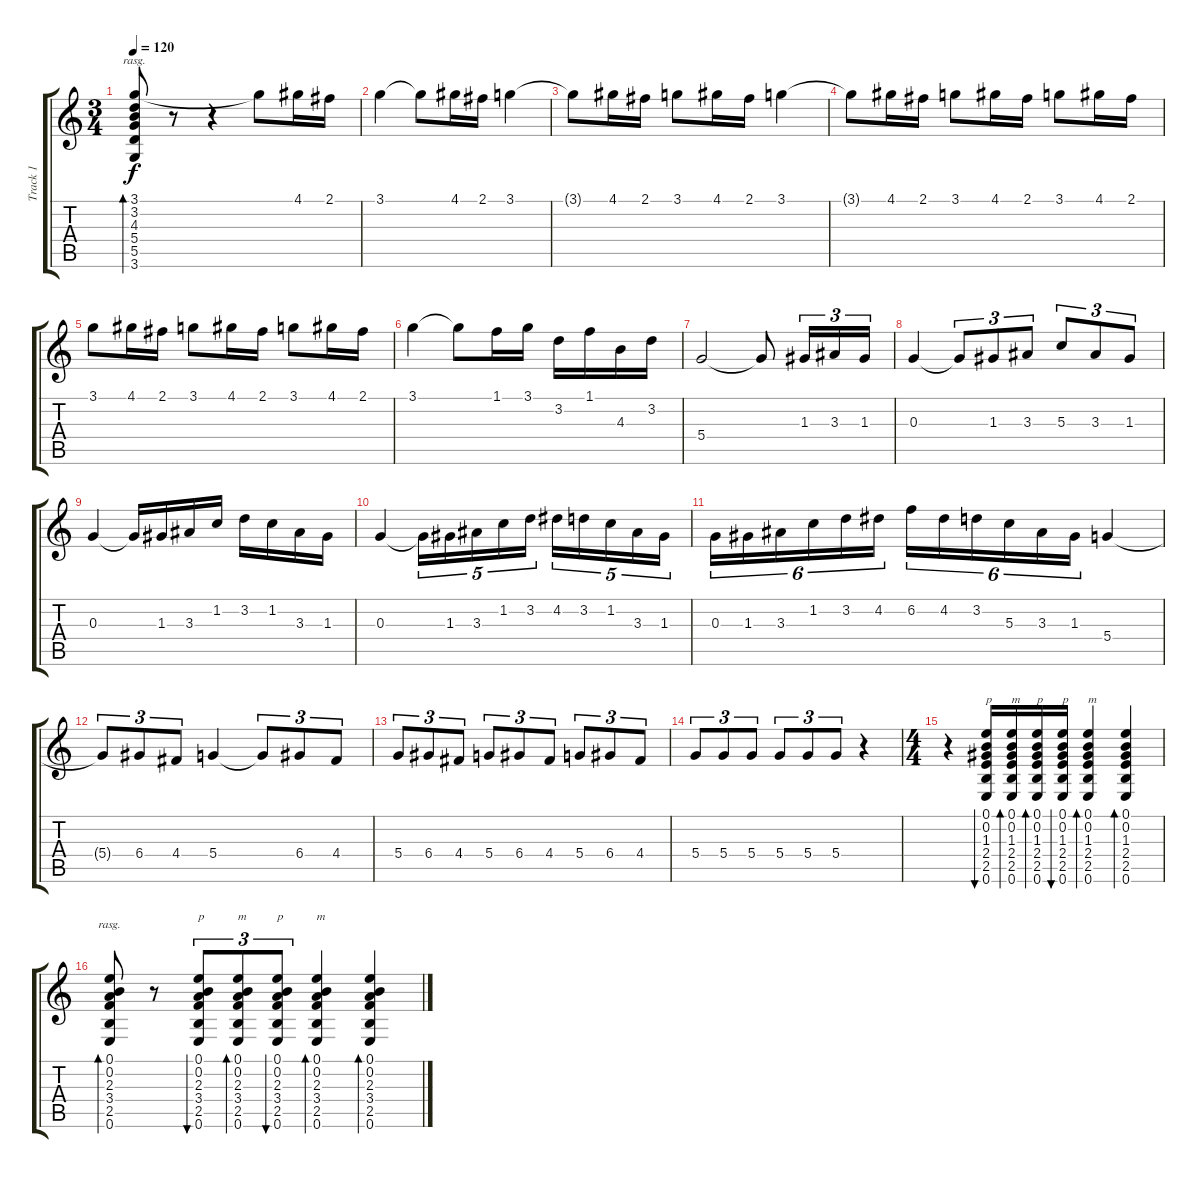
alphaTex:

\track ("Track 1" "Track 1") {instrument acousticguitarnylon}
\staff {score tabs}
\tuning (E4 B3 G3 D3 A2 E2) {hide}
\ts (3 4)
\tempo 120
\clef g2
\ks c
(3.1 3.2 4.3 5.4 5.5 3.6).8{bd 30 rasg ii dy f instrument acousticguitarnylon} r.8 r.4 3.1{t}.8 4.1.16 2.1.16 |
3.1.4 3.1{t}.8 4.1.16 2.1.16 3.1.4 |
3.1{t}.8 4.1.16 2.1.16 3.1.8 4.1.16 2.1.16 3.1.4 |
3.1{t}.8 4.1.16 2.1.16 3.1.8 4.1.16 2.1.16 3.1.8 4.1.16 2.1.16 |
3.1.8 4.1.16 2.1.16 3.1.8 4.1.16 2.1.16 3.1.8 4.1.16 2.1.16 |
3.1.4 3.1{t}.8 1.1.16 3.1.16 3.2.16 1.1.16 4.3.16 3.2.16 |
5.4.2 5.4{t}.8 1.3.16{tu (3 2)} 3.3.16{tu (3 2)} 1.3.16{tu (3 2)} |
0.3.4 0.3{t}.8{tu (3 2)} 1.3.8{tu (3 2)} 3.3.8{tu (3 2)} 5.3.8{tu (3 2)} 3.3.8{tu (3 2)} 1.3.8{tu (3 2)} |
0.3.4 0.3{t}.16 1.3.16 3.3.16 1.2.16 3.2.16 1.2.16 3.3.16 1.3.16 |
0.3.4 0.3{t}.16{tu (5 4)} 1.3.16{tu (5 4)} 3.3.16{tu (5 4)} 1.2.16{tu (5 4)} 3.2.16{tu (5 4)} 4.2.16{tu (5 4)} 3.2.16{tu (5 4)} 1.2.16{tu (5 4)} 3.3.16{tu (5 4)} 1.3.16{tu (5 4)} |
0.3.16{tu (6 4)} 1.3.16{tu (6 4)} 3.3.16{tu (6 4)} 1.2.16{tu (6 4)} 3.2.16{tu (6 4)} 4.2.16{tu (6 4)} 6.2.16{tu (6 4)} 4.2.16{tu (6 4)} 3.2.16{tu (6 4)} 5.3.16{tu (6 4)} 3.3.16{tu (6 4)} 1.3.16{tu (6 4)} 5.4.4 |
5.4{t}.8{tu (3 2)} 6.4.8{tu (3 2)} 4.4.8{tu (3 2)} 5.4.4 5.4{t}.8{tu (3 2)} 6.4.8{tu (3 2)} 4.4.8{tu (3 2)} |
5.4.8{tu (3 2)} 6.4.8{tu (3 2)} 4.4.8{tu (3 2)} 5.4.8{tu (3 2)} 6.4.8{tu (3 2)} 4.4.8{tu (3 2)} 5.4.8{tu (3 2)} 6.4.8{tu (3 2)} 4.4.8{tu (3 2)} |
5.4.8{tu (3 2)} 5.4.8{tu (3 2)} 5.4.8{tu (3 2)} 5.4.8{tu (3 2)} 5.4.8{tu (3 2)} 5.4.8{tu (3 2)} r.4 |
\ts (4 4)
r.4 (0.1 0.2 1.3 2.4 2.5 0.6).16{bu 30 txt "p "} (0.1 0.2 1.3 2.4 2.5 0.6).16{bd 30 txt "m"} (0.1 0.2 1.3 2.4 2.5 0.6).16{bd 30 txt "p"} (0.1 0.2 1.3 2.4 2.5 0.6).16{bu 30 txt "p"} (0.1 0.2 1.3 2.4 2.5 0.6).4{bd 30 txt "m"} (0.1 0.2 1.3 2.4 2.5 0.6).4{bd 30} |
(0.1 0.2 2.3 3.4 2.5 0.6).8{bd 30 rasg ii} r.8 (0.1 0.2 2.3 3.4 2.5 0.6).8{tu (3 2) bu 30 txt "p"} (0.1 0.2 2.3 3.4 2.5 0.6).8{tu (3 2) bd 30 txt "m"} (0.1 0.2 2.3 3.4 2.5 0.6).8{tu (3 2) bu 30 txt "p"} (0.1 0.2 2.3 3.4 2.5 0.6).4{bd 30 txt "m"} (0.1 0.2 2.3 3.4 2.5 0.6).4{bd 30}
